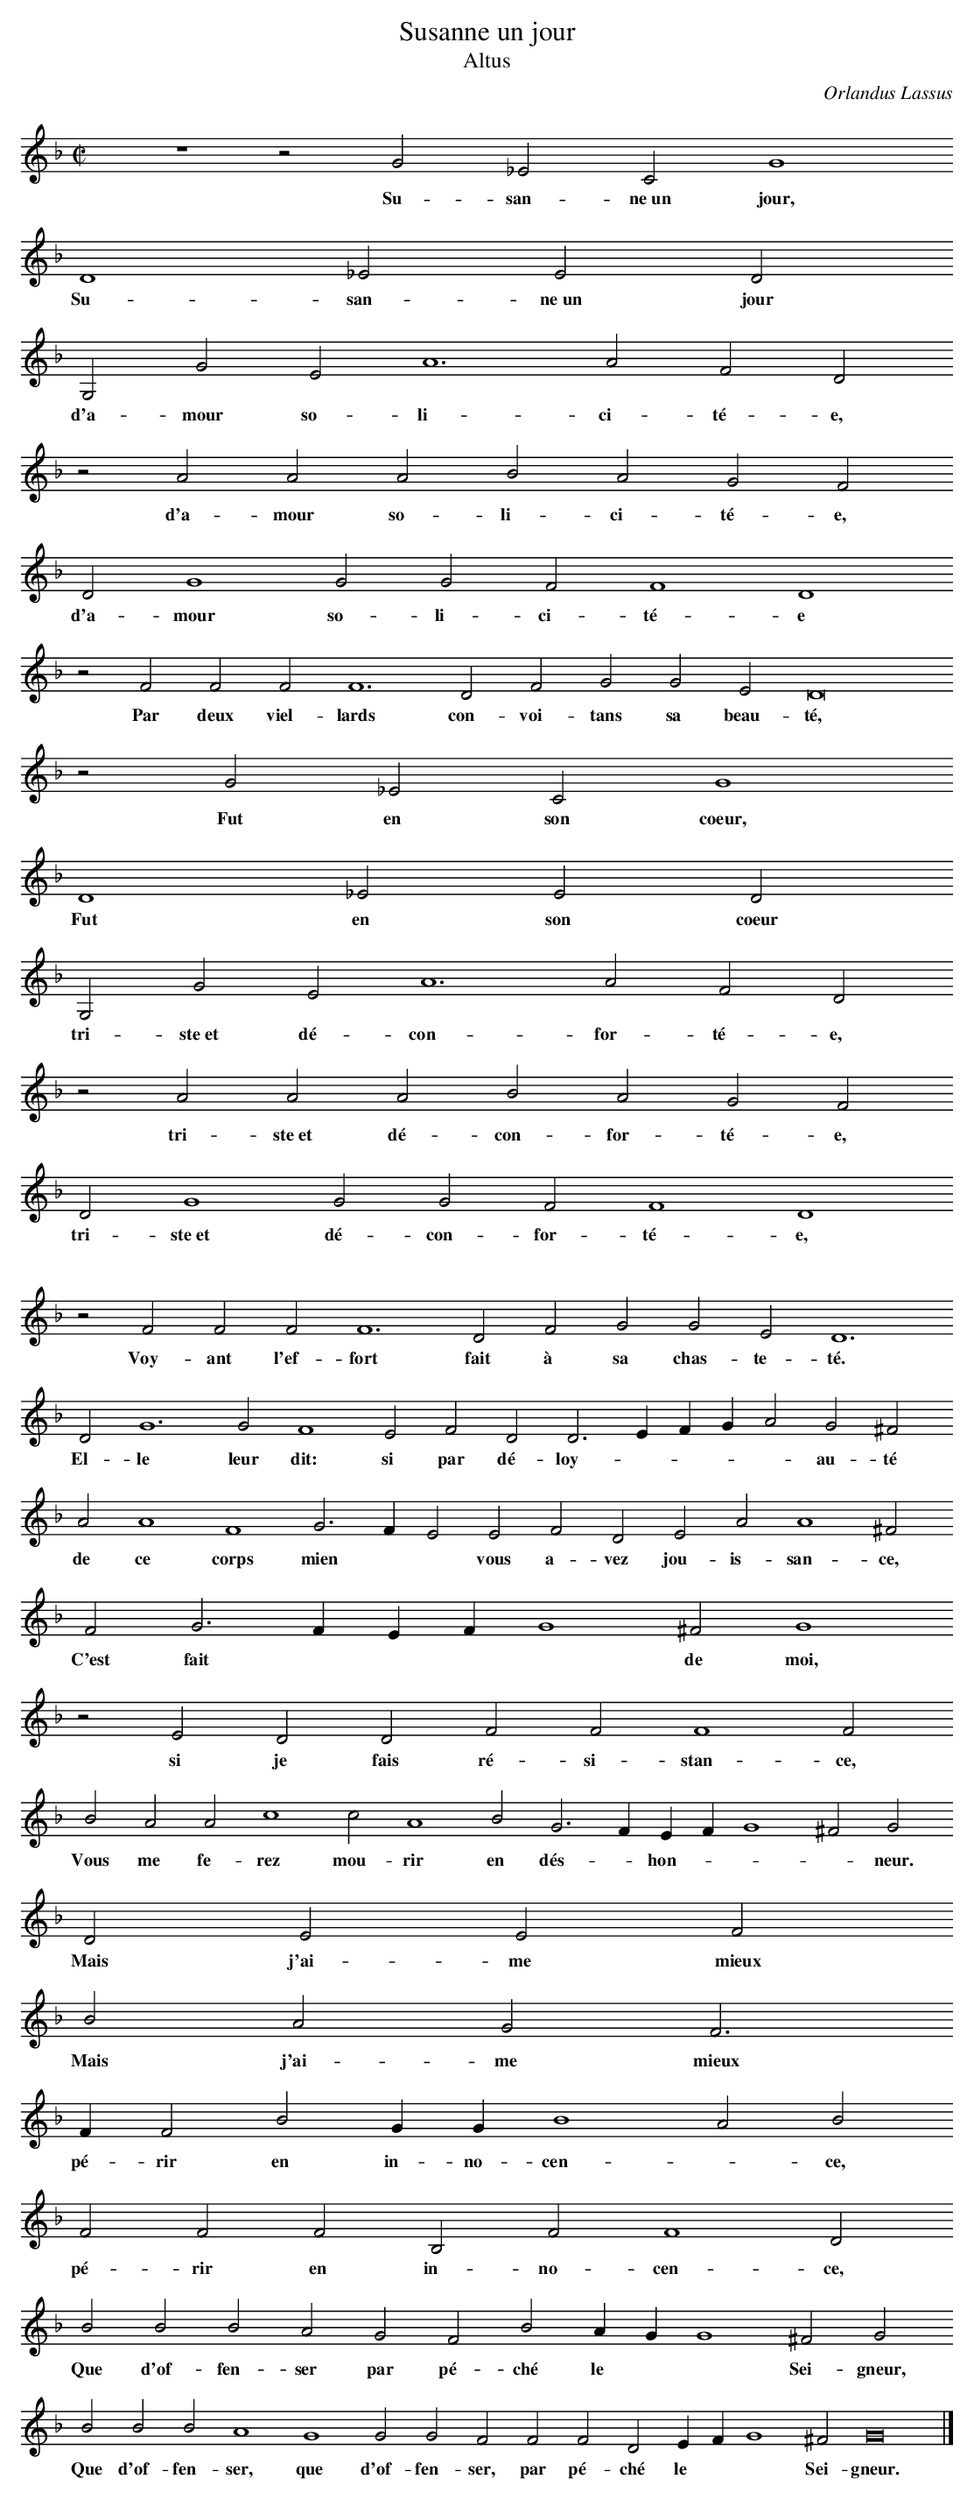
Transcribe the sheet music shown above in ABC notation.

X:1
T:Susanne un jour
T:Altus
C:Orlandus Lassus
M:C|
L:1/2
K:G dor
z2 z G _E C G2
w: Su- san- ne~un jour,
D2 _E E D
w: Su- san- ne~un jour
G, G E  A3 A F D
w: d'a- mour so- li- ci- té- e,
z A A A B A G F
w: d'a- mour so- li- ci- té- e,
D G2 G G F F2 D2
w: d'a- mour so- li- ci- té- e
z F F F F3 D F G G E D4
w: Par deux viel- lards con- voi- tans sa beau- té,
z G _E C G2
w: Fut en son coeur,
D2 _E E D
w: Fut en son coeur
G, G E A3 A F D
w: tri- ste~et dé- con- for- té- e,
z A A A B A G F
w: tri- ste~et dé- con- for- té- e,
D G2 G G F F2 D2
w: tri- ste~et dé- con- for- té- e,
z F F F F3 D F G G E D3
w: Voy- ant l'ef- fort fait à sa chas- te- té.
D G3 G F2 E F D D > E F/ G/ A G ^F
w: El- le leur dit: si par dé- loy- * * * * au- té
A A2 F2 G > F E E F D E A A2 ^F
w: de ce corps mien * * vous a- vez jou- is- san- ce,
F G > F E/ F/ G2 ^F G2
w: C'est fait * * * *  de moi,
z E D D F F F2 F
w: si je fais ré- si- stan- ce,
B A A c2 c A2 B G > F E/ F/ G2 ^F G
w: Vous me fe- rez mou- rir en dés- * hon- * * * neur.
D E E F
w: Mais j'ai- me mieux
B A G F3/2
w: Mais j'ai- me mieux
F/ F B G/ G/ B2 A B
w: pé- rir en in- no- cen- * ce,
F F F B, F F2 D
w: pé- rir en in- no- cen- ce,
B B B A G F B A/ G/ G2 ^F G
w: Que d'of- fen- ser par pé- ché le * * Sei- gneur,
B B B A2 G2 G G F F F D E/ F/ G2 ^F G4 |]
w: Que d'of- fen- ser, que d'of- fen- ser, par pé- ché le * * Sei- gneur.
